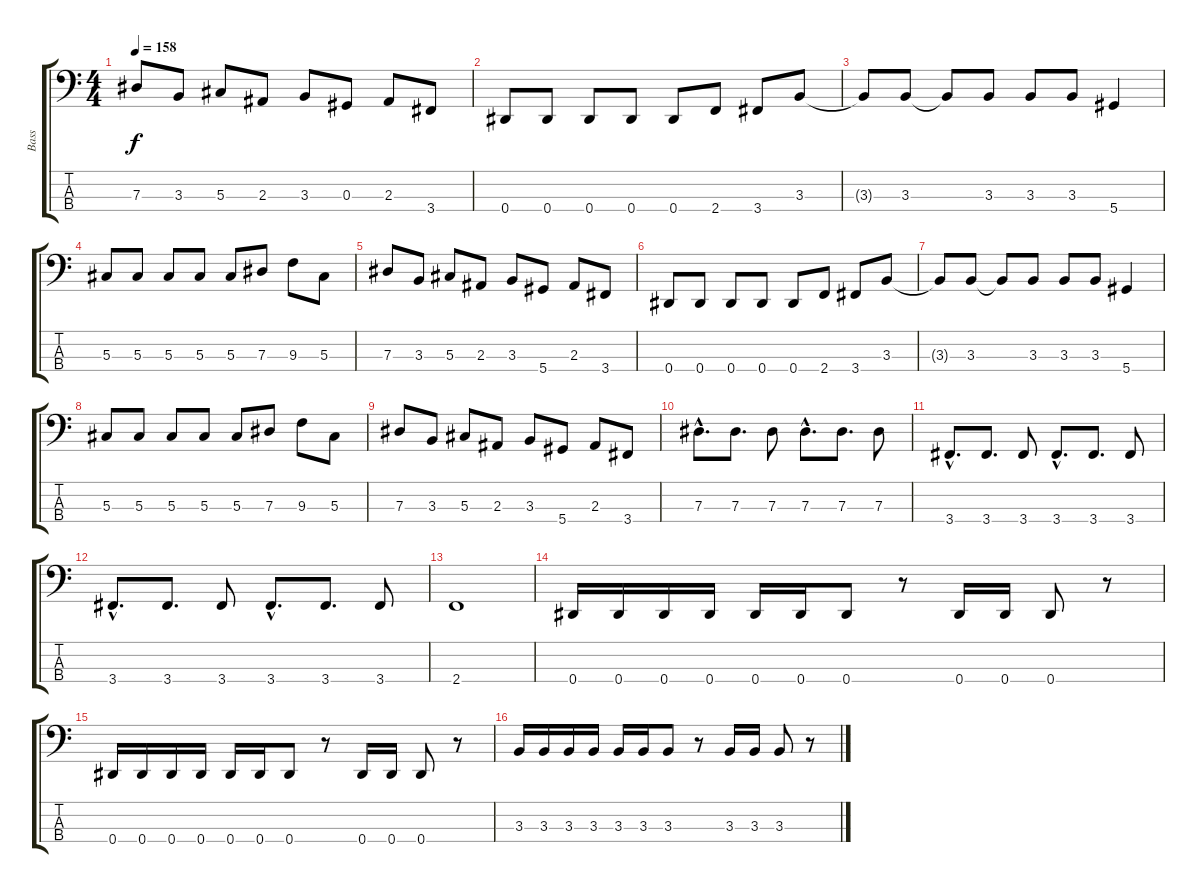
\track ("Bass" "Bass") {instrument electricbasspick}
\staff {score tabs}
\tuning (Gb2 Db2 Ab1 Eb1) {hide}
\ts (4 4)
\tempo 158
\clef f4
\ks c
7.3.8{dy f} 3.3.8 5.3.8 2.3.8 3.3.8 0.3.8 2.3.8 3.4.8 |
0.4.8 0.4.8 0.4.8 0.4.8 0.4.8 2.4.8 3.4.8 3.3.8 |
3.3{t}.8 3.3.8 3.3{t}.8 3.3.8 3.3.8 3.3.8 5.4.4 |
5.3.8 5.3.8 5.3.8 5.3.8 5.3.8 7.3.8 9.3.8 5.3.8 |
7.3.8 3.3.8 5.3.8 2.3.8 3.3.8 5.4.8 2.3.8 3.4.8 |
0.4.8 0.4.8 0.4.8 0.4.8 0.4.8 2.4.8 3.4.8 3.3.8 |
3.3{t}.8 3.3.8 3.3{t}.8 3.3.8 3.3.8 3.3.8 5.4.4 |
5.3.8 5.3.8 5.3.8 5.3.8 5.3.8 7.3.8 9.3.8 5.3.8 |
7.3.8 3.3.8 5.3.8 2.3.8 3.3.8 5.4.8 2.3.8 3.4.8 |
7.3{hac}.8{d} 7.3.8{d} 7.3.8 7.3{hac}.8{d} 7.3.8{d} 7.3.8 |
3.4{hac}.8{d} 3.4.8{d} 3.4.8 3.4{hac}.8{d} 3.4.8{d} 3.4.8 |
3.4{hac}.8{d} 3.4.8{d} 3.4.8 3.4{hac}.8{d} 3.4.8{d} 3.4.8 |
2.4.1 |
0.4.16 0.4.16 0.4.16 0.4.16 0.4.16 0.4.16 0.4.8 r.8 0.4.16 0.4.16 0.4.8 r.8 |
0.4.16 0.4.16 0.4.16 0.4.16 0.4.16 0.4.16 0.4.8 r.8 0.4.16 0.4.16 0.4.8 r.8 |
3.3.16 3.3.16 3.3.16 3.3.16 3.3.16 3.3.16 3.3.8 r.8 3.3.16 3.3.16 3.3.8 r.8
